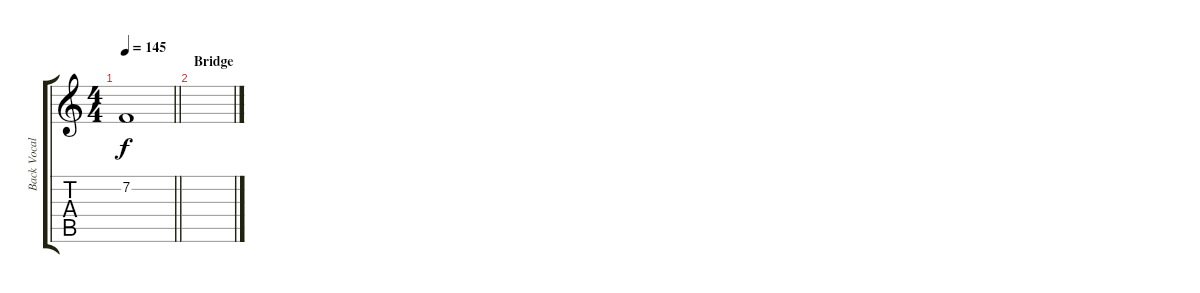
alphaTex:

\track ("Back Vocals" "Back Vocal") {instrument tenorsax}
\staff {score tabs}
\tuning (Eb4 Bb3 Gb3 Db3 Ab2 Eb2) {hide}
\ts (4 4)
\tempo 145
\clef g2
\barLineRight lightlight
\ks c
7.2{t}.1{dy f} |
\section ("" "Bridge")
